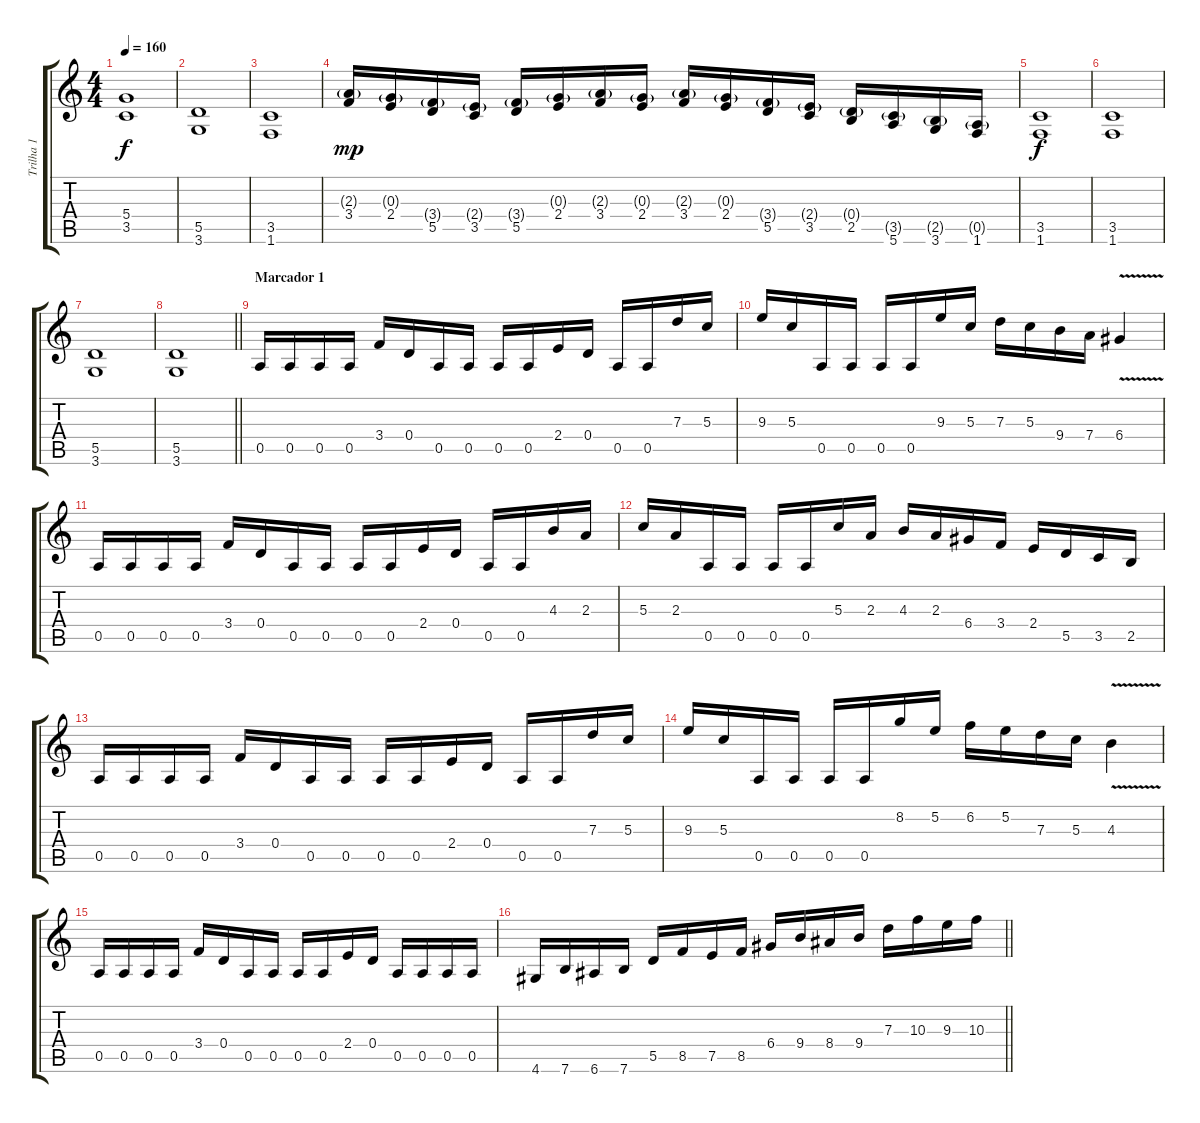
\track ("Trilha 1" "Trilha 1") {instrument distortionguitar}
\staff {score tabs}
\tuning (E4 B3 G3 D3 A2 E2) {hide}
\ts (4 4)
\tempo 160
\clef g2
\ks c
(5.4 3.5).1{dy f} |
(5.5 3.6).1 |
(3.5 1.6).1 |
(2.3{g} 3.4).16{dy mp} (0.3{g} 2.4).16 (3.4{g} 5.5).16 (2.4{g} 3.5).16 (3.4{g} 5.5).16 (0.3{g} 2.4).16 (2.3{g} 3.4).16 (0.3{g} 2.4).16 (2.3{g} 3.4).16 (0.3{g} 2.4).16 (3.4{g} 5.5).16 (2.4{g} 3.5).16 (0.4{g} 2.5).16 (3.5{g} 5.6).16 (2.5{g} 3.6).16 (0.5{g} 1.6).16 |
(3.5 1.6).1{dy f} |
(3.5 1.6).1 |
(5.5 3.6).1 |
\barLineRight lightlight
(5.5 3.6).1 |
\section ("" "Marcador 1")
0.5.16 0.5.16 0.5.16 0.5.16 3.4.16 0.4.16 0.5.16 0.5.16 0.5.16 0.5.16 2.4.16 0.4.16 0.5.16 0.5.16 7.3.16 5.3.16 |
9.3.16 5.3.16 0.5.16 0.5.16 0.5.16 0.5.16 9.3.16 5.3.16 7.3.16 5.3.16 9.4.16 7.4.16 6.4{v}.4 |
0.5.16 0.5.16 0.5.16 0.5.16 3.4.16 0.4.16 0.5.16 0.5.16 0.5.16 0.5.16 2.4.16 0.4.16 0.5.16 0.5.16 4.3.16 2.3.16 |
5.3.16 2.3.16 0.5.16 0.5.16 0.5.16 0.5.16 5.3.16 2.3.16 4.3.16 2.3.16 6.4.16 3.4.16 2.4.16 5.5.16 3.5.16 2.5.16 |
0.5.16 0.5.16 0.5.16 0.5.16 3.4.16 0.4.16 0.5.16 0.5.16 0.5.16 0.5.16 2.4.16 0.4.16 0.5.16 0.5.16 7.3.16 5.3.16 |
9.3.16 5.3.16 0.5.16 0.5.16 0.5.16 0.5.16 8.2.16 5.2.16 6.2.16 5.2.16 7.3.16 5.3.16 4.3{v}.4 |
0.5.16 0.5.16 0.5.16 0.5.16 3.4.16 0.4.16 0.5.16 0.5.16 0.5.16 0.5.16 2.4.16 0.4.16 0.5.16 0.5.16 0.5.16 0.5.16 |
\barLineRight lightlight
4.6.16 7.6.16 6.6.16 7.6.16 5.5.16 8.5.16 7.5.16 8.5.16 6.4.16 9.4.16 8.4.16 9.4.16 7.3.16 10.3.16 9.3.16 10.3.16
